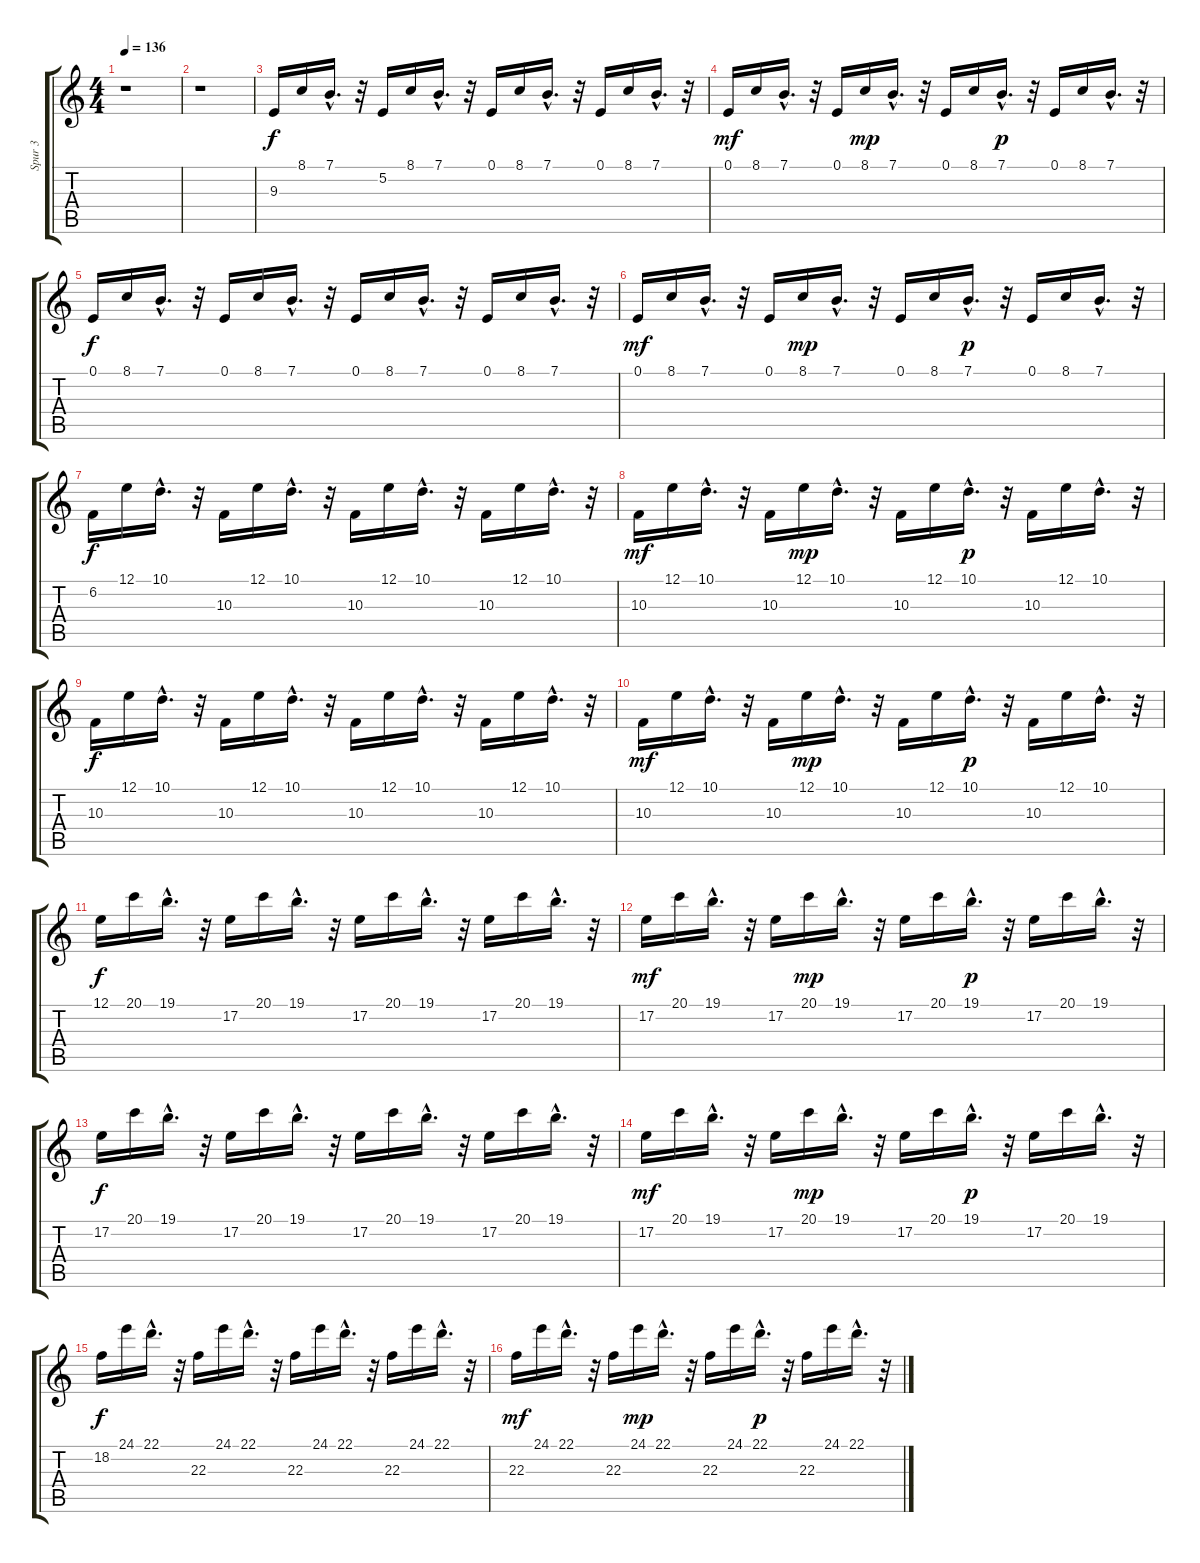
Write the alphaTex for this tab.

\track ("Spur 3" "Spur 3") {instrument acousticgrandpiano}
\staff {score tabs}
\tuning (E4 B3 G3 D3 A2 E2) {hide}
\ts (4 4)
\tempo 136
\clef g2
\ks c
r.1{dy f instrument acousticgrandpiano} |
r.1 |
9.3.16{volume 12 balance 8 instrument lead1square} 8.1.16 7.1{hac}.16{d} r.32 5.2.16 8.1.16 7.1{hac}.16{d} r.32 0.1.16 8.1.16 7.1{hac}.16{d} r.32 0.1.16 8.1.16 7.1{hac}.16{d} r.32 |
0.1.16{dy mf} 8.1.16 7.1{hac}.16{d} r.32 0.1.16 8.1.16{dy mp} 7.1{hac}.16{d} r.32 0.1.16 8.1.16 7.1{hac}.16{d dy p} r.32 0.1.16 8.1.16 7.1{hac}.16{d} r.32 |
0.1.16{dy f} 8.1.16 7.1{hac}.16{d} r.32 0.1.16 8.1.16 7.1{hac}.16{d} r.32 0.1.16 8.1.16 7.1{hac}.16{d} r.32 0.1.16 8.1.16 7.1{hac}.16{d} r.32 |
0.1.16{dy mf} 8.1.16 7.1{hac}.16{d} r.32 0.1.16 8.1.16{dy mp} 7.1{hac}.16{d} r.32 0.1.16 8.1.16 7.1{hac}.16{d dy p} r.32 0.1.16 8.1.16 7.1{hac}.16{d} r.32 |
6.2.16{dy f} 12.1.16 10.1{hac}.16{d} r.32 10.3.16 12.1.16 10.1{hac}.16{d} r.32 10.3.16 12.1.16 10.1{hac}.16{d} r.32 10.3.16 12.1.16 10.1{hac}.16{d} r.32 |
10.3.16{dy mf} 12.1.16 10.1{hac}.16{d} r.32 10.3.16 12.1.16{dy mp} 10.1{hac}.16{d} r.32 10.3.16 12.1.16 10.1{hac}.16{d dy p} r.32 10.3.16 12.1.16 10.1{hac}.16{d} r.32 |
10.3.16{dy f} 12.1.16 10.1{hac}.16{d} r.32 10.3.16 12.1.16 10.1{hac}.16{d} r.32 10.3.16 12.1.16 10.1{hac}.16{d} r.32 10.3.16 12.1.16 10.1{hac}.16{d} r.32 |
10.3.16{dy mf} 12.1.16 10.1{hac}.16{d} r.32 10.3.16 12.1.16{dy mp} 10.1{hac}.16{d} r.32 10.3.16 12.1.16 10.1{hac}.16{d dy p} r.32 10.3.16 12.1.16 10.1{hac}.16{d} r.32 |
12.1.16{dy f} 20.1.16 19.1{hac}.16{d} r.32 17.2.16 20.1.16 19.1{hac}.16{d} r.32 17.2.16 20.1.16 19.1{hac}.16{d} r.32 17.2.16 20.1.16 19.1{hac}.16{d} r.32 |
17.2.16{dy mf} 20.1.16 19.1{hac}.16{d} r.32 17.2.16 20.1.16{dy mp} 19.1{hac}.16{d} r.32 17.2.16 20.1.16 19.1{hac}.16{d dy p} r.32 17.2.16 20.1.16 19.1{hac}.16{d} r.32 |
17.2.16{dy f} 20.1.16 19.1{hac}.16{d} r.32 17.2.16 20.1.16 19.1{hac}.16{d} r.32 17.2.16 20.1.16 19.1{hac}.16{d} r.32 17.2.16 20.1.16 19.1{hac}.16{d} r.32 |
17.2.16{dy mf} 20.1.16 19.1{hac}.16{d} r.32 17.2.16 20.1.16{dy mp} 19.1{hac}.16{d} r.32 17.2.16 20.1.16 19.1{hac}.16{d dy p} r.32 17.2.16 20.1.16 19.1{hac}.16{d} r.32 |
18.2.16{dy f} 24.1.16 22.1{hac}.16{d} r.32 22.3.16 24.1.16 22.1{hac}.16{d} r.32 22.3.16 24.1.16 22.1{hac}.16{d} r.32 22.3.16 24.1.16 22.1{hac}.16{d} r.32 |
22.3.16{dy mf} 24.1.16 22.1{hac}.16{d} r.32 22.3.16 24.1.16{dy mp} 22.1{hac}.16{d} r.32 22.3.16 24.1.16 22.1{hac}.16{d dy p} r.32 22.3.16 24.1.16 22.1{hac}.16{d} r.32
